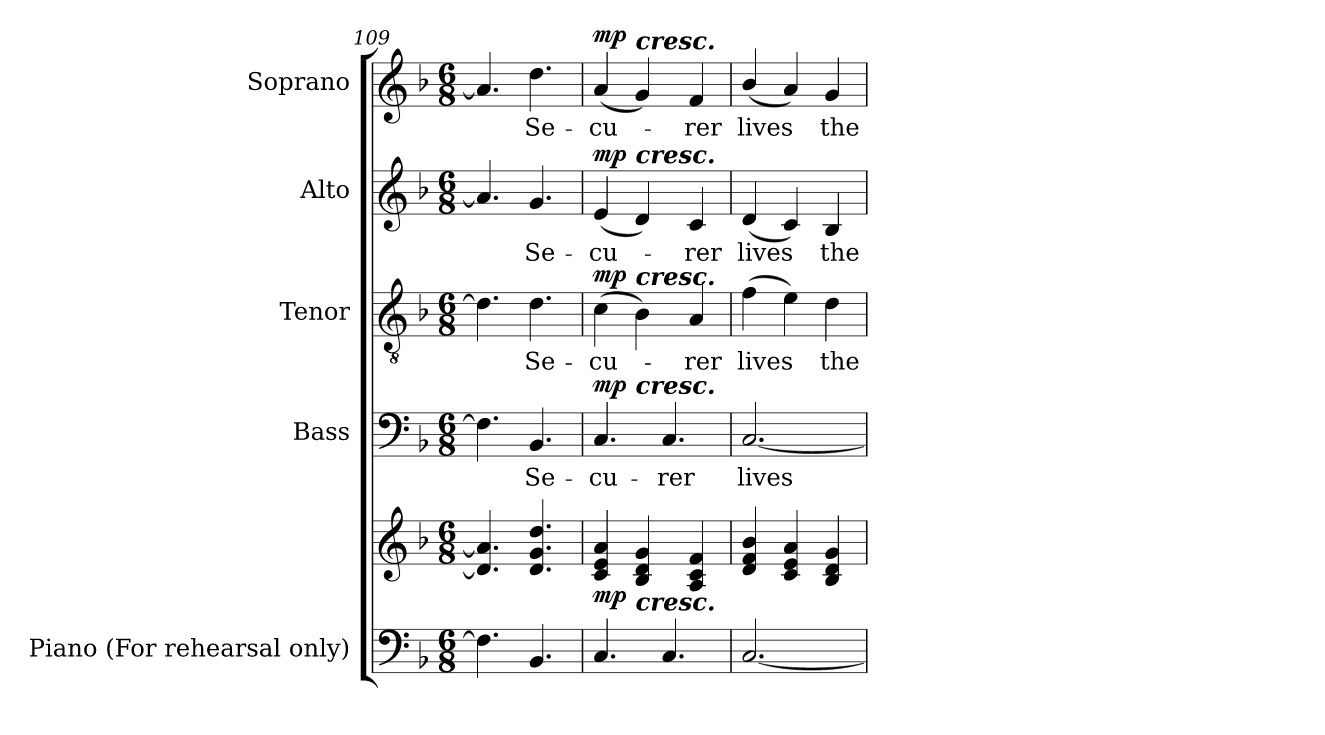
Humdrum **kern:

**kern	**kern	**dynam	**kern	**text	**dynam	**kern	**text	**dynam	**kern	**text	**dynam	**kern	**text	**dynam
*part5	*part5	*part5	*part4	*part4	*part4	*part3	*part3	*part3	*part2	*part2	*part2	*part1	*part1	*part1
*staff6	*staff5	*staff5/6	*staff4	*staff4	*staff4	*staff3	*staff3	*staff3	*staff2	*staff2	*staff2	*staff1	*staff1	*staff1
*I"Piano (For rehearsal only)	*	*	*I"Bass	*	*	*I"Tenor	*	*	*I"Alto	*	*	*I"Soprano	*	*
*I'Pno.	*	*	*I'B.	*	*	*I'T.	*	*	*I'A.	*	*	*I'S.	*	*
*clefF4	*clefG2	*	*clefF4	*	*	*clefGv2	*	*	*clefG2	*	*	*clefG2	*	*
*	*	*	*	*	*	*ITrd7c12	*	*	*	*	*	*	*	*
*k[b-]	*k[b-]	*	*k[b-]	*	*	*k[b-]	*	*	*k[b-]	*	*	*k[b-]	*	*
*F:	*F:	*	*F:	*	*	*F:	*	*	*F:	*	*	*F:	*	*
*M6/8	*M6/8	*	*M6/8	*	*	*M6/8	*	*	*M6/8	*	*	*M6/8	*	*
=109	=109	=109	=109	=109	=109	=109	=109	=109	=109	=109	=109	=109	=109	=109
4.Fi\]	4.di/] 4.ai]	.	4.Fi\]	.	.	4.Di\]	.	.	4.ai/]	.	.	4.ai/]	.	.
!	!	!	!	!LO:LY:b:color=#000000	!	!	!	!	!	!	!	!	!	!
!	!	!	!	!	!	!	!LO:LY:b:color=#000000	!	!	!	!	!	!	!
!	!	!	!	!	!	!	!	!	!	!LO:LY:b:color=#000000	!	!	!	!
!	!	!	!	!	!	!	!	!	!	!	!	!	!LO:LY:b:color=#000000	!
4.BB-i/	4.di/ 4.gi 4.ddi	.	4.BB-i/	Se-	.	4.Di\	Se-	.	4.gi/	Se-	.	4.ddi\	Se-	.
=110	=110	=110	=110	=110	=110	=110	=110	=110	=110	=110	=110	=110	=110	=110
!	!	!	!	!LO:LY:b:color=#000000	!	!	!	!	!	!	!	!	!	!
!	!	!	!	!	!	!	!LO:LY:b:color=#000000	!	!	!	!	!	!	!
!	!	!	!	!	!	!	!	!	!	!LO:LY:b:color=#000000	!	!	!	!
!	!	!	!	!	!	!	!	!	!	!	!	!	!LO:LY:b:color=#000000	!
*	*	*	*^	*	*	*	*	*	*	*	*	*	*	*
4.Ci/	4ci/ 4ei 4ai	mp	4.Ci/	4ryy	-cu-	mp	(4Ci\	-cu-	mp	(4ei/	-cu-	mp	(4ai/	-cu-	mp
!	!	!	!	!	!	!	!	!	!	!	!	!	!LO:TX:a:Bi:t=cresc.	!	!
!	!	!	!	!	!	!	!	!	!	!LO:TX:a:Bi:t=cresc.	!	!	!	!	!
!	!	!	!	!	!	!	!LO:TX:a:Bi:t=cresc.	!	!	!	!	!	!	!	!
!	!	!	!	!LO:TX:a:Bi:t=cresc.	!	!	!	!	!	!	!	!	!	!	!
!	!LO:TX:b:Bi:t=cresc.	!	!	!	!	!	!	!	!	!	!	!	!	!	!
.	4B-i/ 4di 4gi	.	.	2ryy	.	.	4BB-i\)	.	.	4di/)	.	.	4gi/)	.	.
!	!	!	!	!	!LO:LY:b:color=#000000	!	!	!	!	!	!	!	!	!	!
4.Ci/	.	.	4.Ci/	.	-rer	.	.	.	.	.	.	.	.	.	.
!	!	!	!	!	!	!	!	!LO:LY:b:color=#000000	!	!	!	!	!	!	!
!	!	!	!	!	!	!	!	!	!	!	!LO:LY:b:color=#000000	!	!	!	!
!	!	!	!	!	!	!	!	!	!	!	!	!	!	!LO:LY:b:color=#000000	!
.	4Ai/ 4ci 4fi	.	.	.	.	.	4AAi/	-rer	.	4ci/	-rer	.	4fi/	-rer	.
*	*	*	*v	*v	*	*	*	*	*	*	*	*	*	*	*
=111	=111	=111	=111	=111	=111	=111	=111	=111	=111	=111	=111	=111	=111	=111
*	*	*	*^	*	*	*	*	*	*	*	*	*	*	*
!	!	!	!	!	!LO:LY:b:color=#000000	!	!	!	!	!	!	!	!	!	!
*	*	*	*v	*v	*	*	*	*	*	*	*	*	*	*	*
*	*	*	*^	*	*	*	*	*	*	*	*	*	*	*
!	!	!	!	!	!	!	!	!LO:LY:b:color=#000000	!	!	!	!	!	!	!
*	*	*	*v	*v	*	*	*	*	*	*	*	*	*	*	*
*	*	*	*^	*	*	*	*	*	*	*	*	*	*	*
!	!	!	!	!	!	!	!	!	!	!	!LO:LY:b:color=#000000	!	!	!	!
*	*	*	*v	*v	*	*	*	*	*	*	*	*	*	*	*
*	*	*	*^	*	*	*	*	*	*	*	*	*	*	*
!	!	!	!	!	!	!	!	!	!	!	!	!	!	!LO:LY:b:color=#000000	!
*	*	*	*v	*v	*	*	*	*	*	*	*	*	*	*	*
[<2.Ci/	4di/ 4fi 4b-i	.	[<2.Ci/	lives	.	(4Fi\	lives	.	(4di/	lives	.	(4b-i/	lives	.
.	4ci/ 4ei 4ai	.	.	.	.	4Ei\)	.	.	4ci/)	.	.	4ai/)	.	.
!	!	!	!	!	!	!	!LO:LY:b:color=#000000	!	!	!	!	!	!	!
!	!	!	!	!	!	!	!	!	!	!LO:LY:b:color=#000000	!	!	!	!
!	!	!	!	!	!	!	!	!	!	!	!	!	!LO:LY:b:color=#000000	!
.	4B-i/ 4di 4gi	.	.	.	.	4Di\	the	.	4B-i/	the	.	4gi/	the	.
=	=	=	=	=	=	=	=	=	=	=	=	=	=	=
*-	*-	*-	*-	*-	*-	*-	*-	*-	*-	*-	*-	*-	*-	*-
